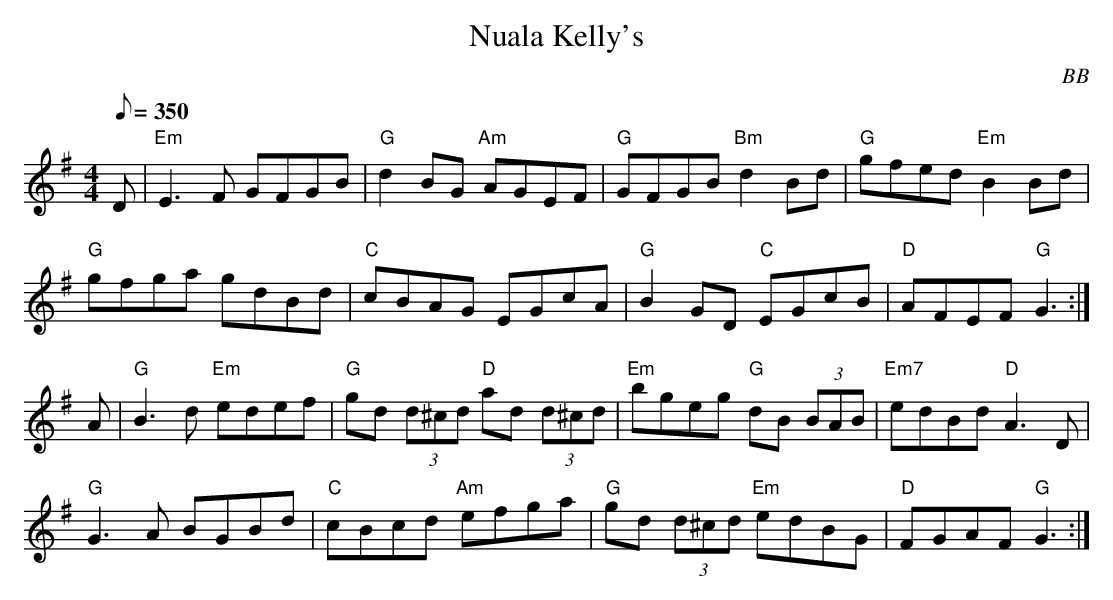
X:1
T: Nuala Kelly's
C: BB
Q: 1/8=350
M: 4/4
L: 1/8
K: G
D|"Em"E3 F GFGB|"G"d2 BG "Am"AGEF|"G"GFGB "Bm"d2 Bd|"G"gfed "Em"B2 Bd|
"G"gfga gdBd|"C"cBAG EGcA|"G"B2 GD "C"EGcB|"D"AFEF "G"G3 :|
A|"G"B3 d "Em"edef|"G"gd (3d^cd "D"ad (3d^cd|"Em"bgeg "G"dB (3BAB|\
"Em7"edBd "D"A3 D |
"G"G3 A BGBd|"C"cBcd "Am"efga|"G"gd (3d^cd "Em"edBG|"D"FGAF "G"G3 :|
